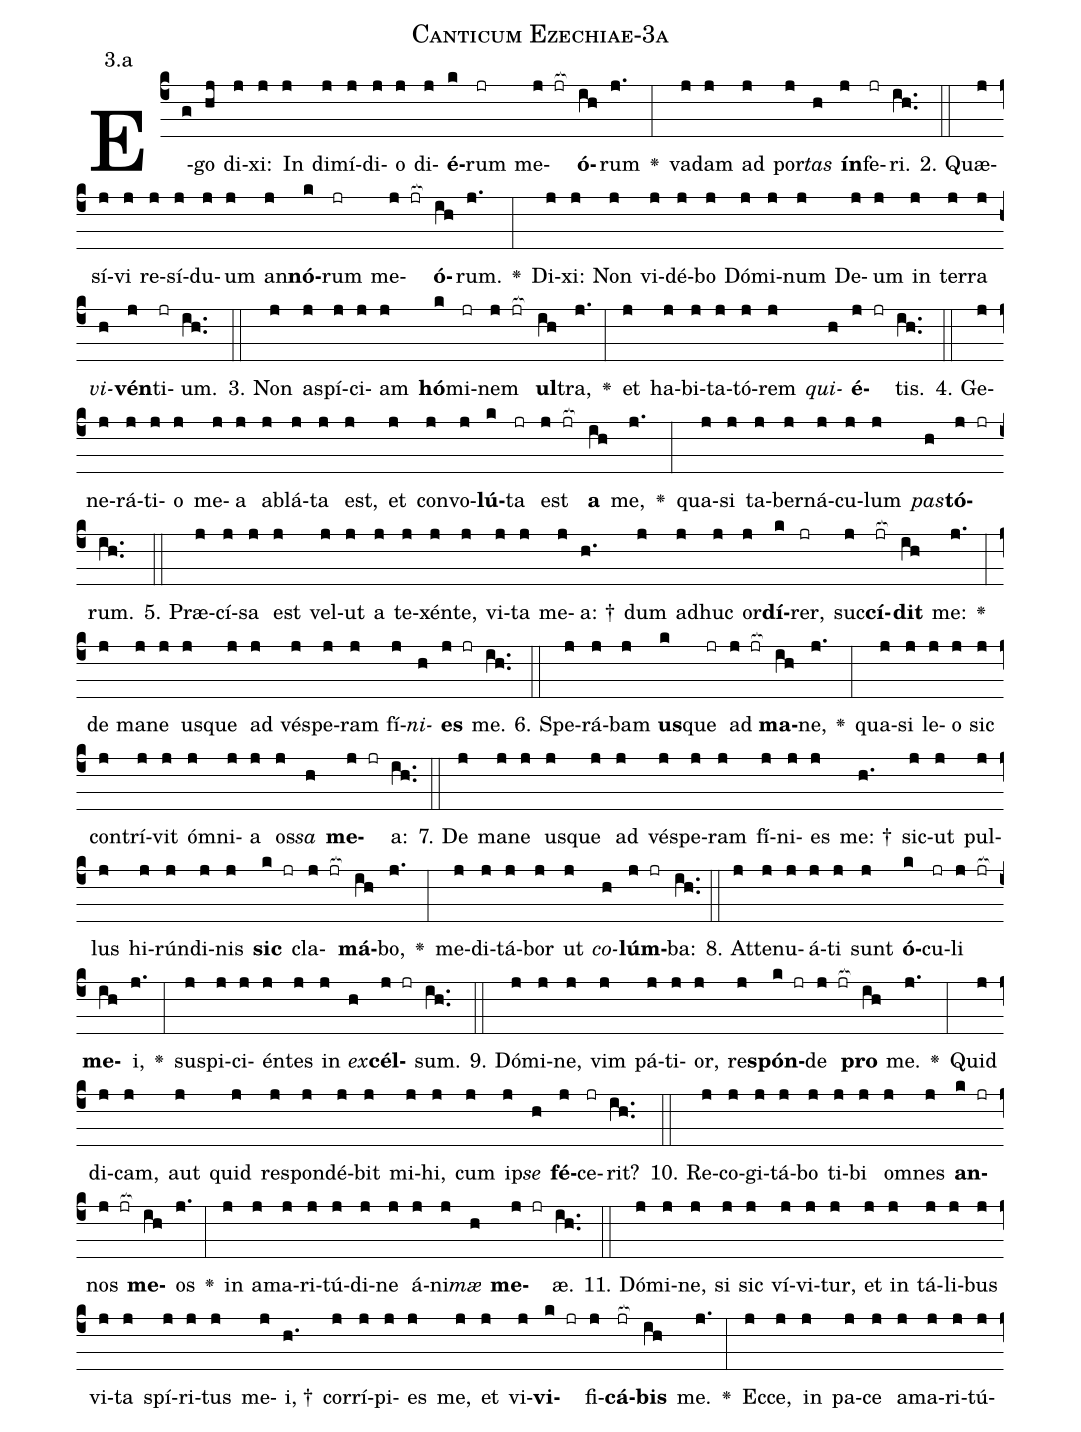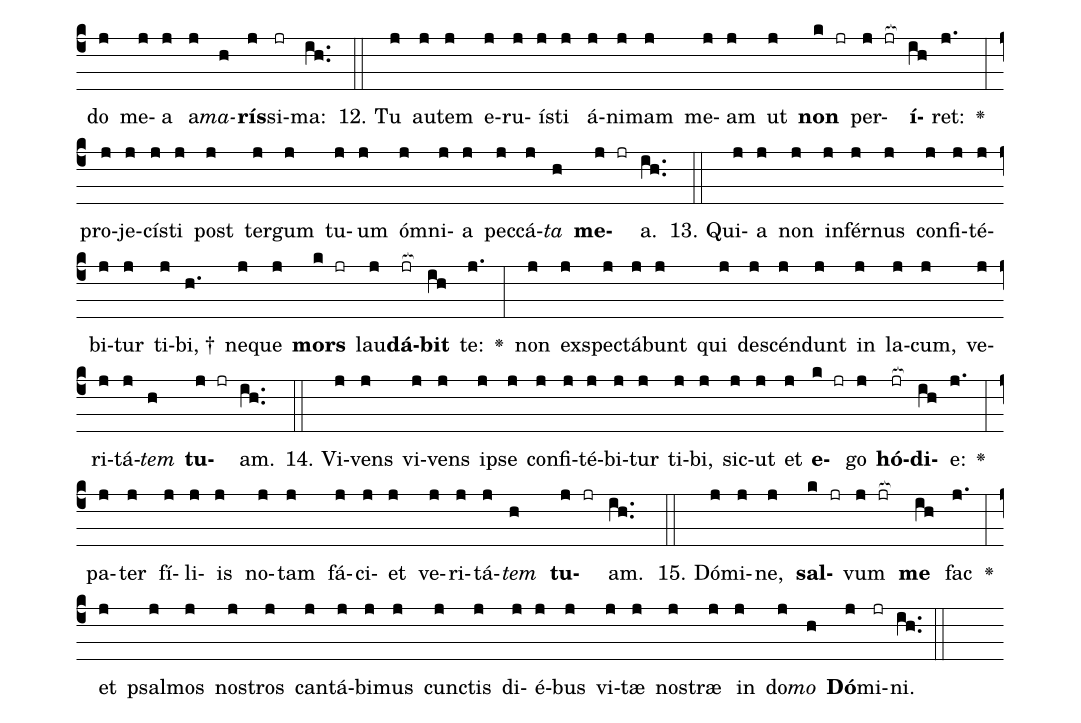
name: Canticum Ezechiae-3a;
annotation: 3.a;
%%
(c4)E(g)go(hj) di(j)xi:(j) In(j) di(j)mí(j)di(j)o(j) di(j)<b>é</b>(k)rum(jr) me(j jr[ocb:1{])<b>ó</b>(ih[ocb:0}])rum(j.) <v>\greheightstar</v>(:) va(j)dam(j) ad(j) por(j)<i>tas</i>(h) <b>ín</b>(j)fe(jr)ri.(ih..) (::)
2. Quæ(j)sí(j)vi(j) re(j)sí(j)du(j)um(j) an(j)<b>nó</b>(k)rum(jr) me(j jr[ocb:1{])<b>ó</b>(ih[ocb:0}])rum.(j.) <v>\greheightstar</v>(:) Di(j)xi:(j) Non(j) vi(j)dé(j)bo(j) Dó(j)mi(j)num(j) De(j)um(j) in(j) ter(j)ra(j) <i>vi</i>(h)<b>vén</b>(j)ti(jr)um.(ih..) (::)
3. Non(j) a(j)spí(j)ci(j)am(j) <b>hó</b>(k)mi(jr)nem(j jr[ocb:1{]) <b>ul</b>(ih[ocb:0}])tra,(j.) <v>\greheightstar</v>(:) et(j) ha(j)bi(j)ta(j)tó(j)rem(j) <i>qui</i>(h)<b>é</b>(j jr)tis.(ih..) (::)
4. Ge(j)ne(j)rá(j)ti(j)o(j) me(j)a(j) ab(j)lá(j)ta(j) est,(j) et(j) con(j)vo(j)<b>lú</b>(k)ta(jr) est(j jr[ocb:1{]) <b>a</b>(ih[ocb:0}]) me,(j.) <v>\greheightstar</v>(:) qua(j)si(j) ta(j)ber(j)ná(j)cu(j)lum(j) <i>pas</i>(h)<b>tó</b>(j jr)rum.(ih..) (::)
5. Præ(j)cí(j)sa(j) est(j) vel(j)ut(j) a(j) te(j)xén(j)te,(j) vi(j)ta(j) me(j)a: †(h.) dum(j) ad(j)huc(j) or(j)<b>dí</b>(k)rer,(jr) suc(j)<b>cí</b>(jr[ocb:1{])<b>dit</b>(ih[ocb:0}]) me:(j.) <v>\greheightstar</v>(:) de(j) ma(j)ne(j) us(j)que(j) ad(j) vés(j)pe(j)ram(j) fí(j)<i>ni</i>(h)<b>es</b>(j jr) me.(ih..) (::)
6. Spe(j)rá(j)bam(j) <b>us</b>(k)que(jr) ad(j jr[ocb:1{]) <b>ma</b>(ih[ocb:0}])ne,(j.) <v>\greheightstar</v>(:) qua(j)si(j) le(j)o(j) sic(j) con(j)trí(j)vit(j) óm(j)ni(j)a(j) os(j)<i>sa</i>(h) <b>me</b>(j jr)a:(ih..) (::)
7. De(j) ma(j)ne(j) us(j)que(j) ad(j) vés(j)pe(j)ram(j) fí(j)ni(j)es(j) me: †(h.) sic(j)ut(j) pul(j)lus(j) hi(j)rún(j)di(j)nis(j) <b>sic</b>(k jr) cla(j jr[ocb:1{])<b>má</b>(ih[ocb:0}])bo,(j.) <v>\greheightstar</v>(:) me(j)di(j)tá(j)bor(j) ut(j) <i>co</i>(h)<b>lúm</b>(j jr)ba:(ih..) (::)
8. At(j)te(j)nu(j)á(j)ti(j) sunt(j) <b>ó</b>(k)cu(jr)li(j jr[ocb:1{]) <b>me</b>(ih[ocb:0}])i,(j.) <v>\greheightstar</v>(:) su(j)spi(j)ci(j)én(j)tes(j) in(j) <i>ex</i>(h)<b>cél</b>(j jr)sum.(ih..) (::)
9. Dó(j)mi(j)ne,(j) vim(j) pá(j)ti(j)or,(j) re(j)<b>spón</b>(k jr)de(j jr[ocb:1{]) <b>pro</b>(ih[ocb:0}]) me.(j.) <v>\greheightstar</v>(:) Quid(j) di(j)cam,(j) aut(j) quid(j) re(j)spon(j)dé(j)bit(j) mi(j)hi,(j) cum(j) ip(j)<i>se</i>(h) <b>fé</b>(j)ce(jr)rit?(ih..) (::)
10. Re(j)co(j)gi(j)tá(j)bo(j) ti(j)bi(j) om(j)nes(j) <b>an</b>(k jr)nos(j jr[ocb:1{]) <b>me</b>(ih[ocb:0}])os(j.) <v>\greheightstar</v>(:) in(j) a(j)ma(j)ri(j)tú(j)di(j)ne(j) á(j)ni(j)<i>mæ</i>(h) <b>me</b>(j jr)æ.(ih..) (::)
11. Dó(j)mi(j)ne,(j) si(j) sic(j) ví(j)vi(j)tur,(j) et(j) in(j) tá(j)li(j)bus(j) vi(j)ta(j) spí(j)ri(j)tus(j) me(j)i, †(h.) cor(j)rí(j)pi(j)es(j) me,(j) et(j) vi(j)<b>vi</b>(k jr)fi(j)<b>cá</b>(jr[ocb:1{])<b>bis</b>(ih[ocb:0}]) me.(j.) <v>\greheightstar</v>(:) Ec(j)ce,(j) in(j) pa(j)ce(j) a(j)ma(j)ri(j)tú(j)do(j) me(j)a(j) a(j)<i>ma</i>(h)<b>rís</b>(j)si(jr)ma:(ih..) (::)
12. Tu(j) au(j)tem(j) e(j)ru(j)ís(j)ti(j) á(j)ni(j)mam(j) me(j)am(j) ut(j) <b>non</b>(k jr) per(j jr[ocb:1{])<b>í</b>(ih[ocb:0}])ret:(j.) <v>\greheightstar</v>(:) pro(j)je(j)cís(j)ti(j) post(j) ter(j)gum(j) tu(j)um(j) óm(j)ni(j)a(j) pec(j)cá(j)<i>ta</i>(h) <b>me</b>(j jr)a.(ih..) (::)
13. Qui(j)a(j) non(j) in(j)fér(j)nus(j) con(j)fi(j)té(j)bi(j)tur(j) ti(j)bi, †(h.) ne(j)que(j) <b>mors</b>(k jr) lau(j)<b>dá</b>(jr[ocb:1{])<b>bit</b>(ih[ocb:0}]) te:(j.) <v>\greheightstar</v>(:) non(j) ex(j)spec(j)tá(j)bunt(j) qui(j) de(j)scén(j)dunt(j) in(j) la(j)cum,(j) ve(j)ri(j)tá(j)<i>tem</i>(h) <b>tu</b>(j jr)am.(ih..) (::)
14. Vi(j)vens(j) vi(j)vens(j) ip(j)se(j) con(j)fi(j)té(j)bi(j)tur(j) ti(j)bi,(j) sic(j)ut(j) et(j) <b>e</b>(k jr)go(j) <b>hó</b>(jr[ocb:1{])<b>di</b>(ih[ocb:0}])e:(j.) <v>\greheightstar</v>(:) pa(j)ter(j) fí(j)li(j)is(j) no(j)tam(j) fá(j)ci(j)et(j) ve(j)ri(j)tá(j)<i>tem</i>(h) <b>tu</b>(j jr)am.(ih..) (::)
15. Dó(j)mi(j)ne,(j) <b>sal</b>(k jr)vum(j jr[ocb:1{]) <b>me</b>(ih[ocb:0}]) fac(j.) <v>\greheightstar</v>(:) et(j) psal(j)mos(j) nos(j)tros(j) can(j)tá(j)bi(j)mus(j) cunc(j)tis(j) di(j)é(j)bus(j) vi(j)tæ(j) nos(j)træ(j) in(j) do(j)<i>mo</i>(h) <b>Dó</b>(j)mi(jr)ni.(ih..) (::)
